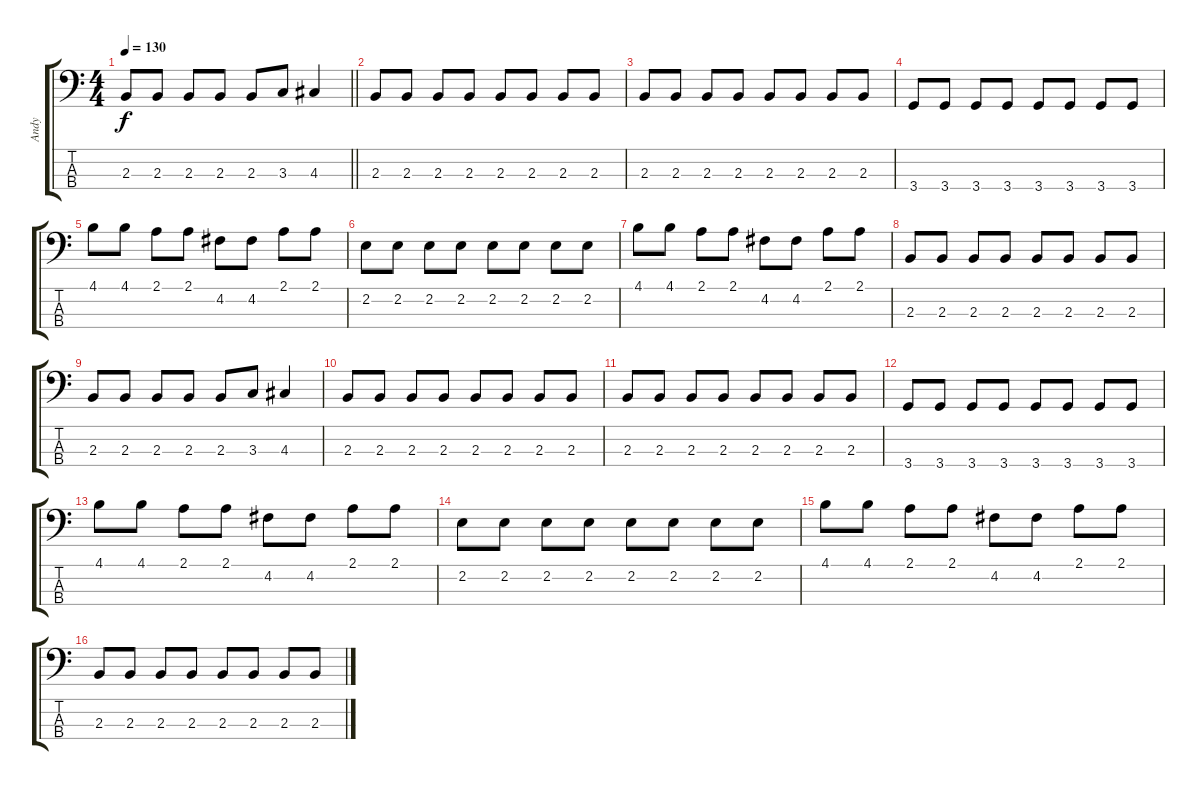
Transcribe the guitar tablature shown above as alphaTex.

\track ("Andy" "Andy") {instrument electricbasspick}
\staff {score tabs}
\tuning (G2 D2 A1 E1) {hide}
\ts (4 4)
\tempo 130
\clef f4
\barLineRight lightlight
\ks c
2.3.8{dy f} 2.3.8 2.3.8 2.3.8 2.3.8 3.3.8 4.3.4 |
2.3.8 2.3.8 2.3.8 2.3.8 2.3.8 2.3.8 2.3.8 2.3.8 |
2.3.8 2.3.8 2.3.8 2.3.8 2.3.8 2.3.8 2.3.8 2.3.8 |
3.4.8 3.4.8 3.4.8 3.4.8 3.4.8 3.4.8 3.4.8 3.4.8 |
4.1.8 4.1.8 2.1.8 2.1.8 4.2.8 4.2.8 2.1.8 2.1.8 |
2.2.8 2.2.8 2.2.8 2.2.8 2.2.8 2.2.8 2.2.8 2.2.8 |
4.1.8 4.1.8 2.1.8 2.1.8 4.2.8 4.2.8 2.1.8 2.1.8 |
2.3.8 2.3.8 2.3.8 2.3.8 2.3.8 2.3.8 2.3.8 2.3.8 |
2.3.8 2.3.8 2.3.8 2.3.8 2.3.8 3.3.8 4.3.4 |
2.3.8 2.3.8 2.3.8 2.3.8 2.3.8 2.3.8 2.3.8 2.3.8 |
2.3.8 2.3.8 2.3.8 2.3.8 2.3.8 2.3.8 2.3.8 2.3.8 |
3.4.8 3.4.8 3.4.8 3.4.8 3.4.8 3.4.8 3.4.8 3.4.8 |
4.1.8 4.1.8 2.1.8 2.1.8 4.2.8 4.2.8 2.1.8 2.1.8 |
2.2.8 2.2.8 2.2.8 2.2.8 2.2.8 2.2.8 2.2.8 2.2.8 |
4.1.8 4.1.8 2.1.8 2.1.8 4.2.8 4.2.8 2.1.8 2.1.8 |
2.3.8 2.3.8 2.3.8 2.3.8 2.3.8 2.3.8 2.3.8 2.3.8
